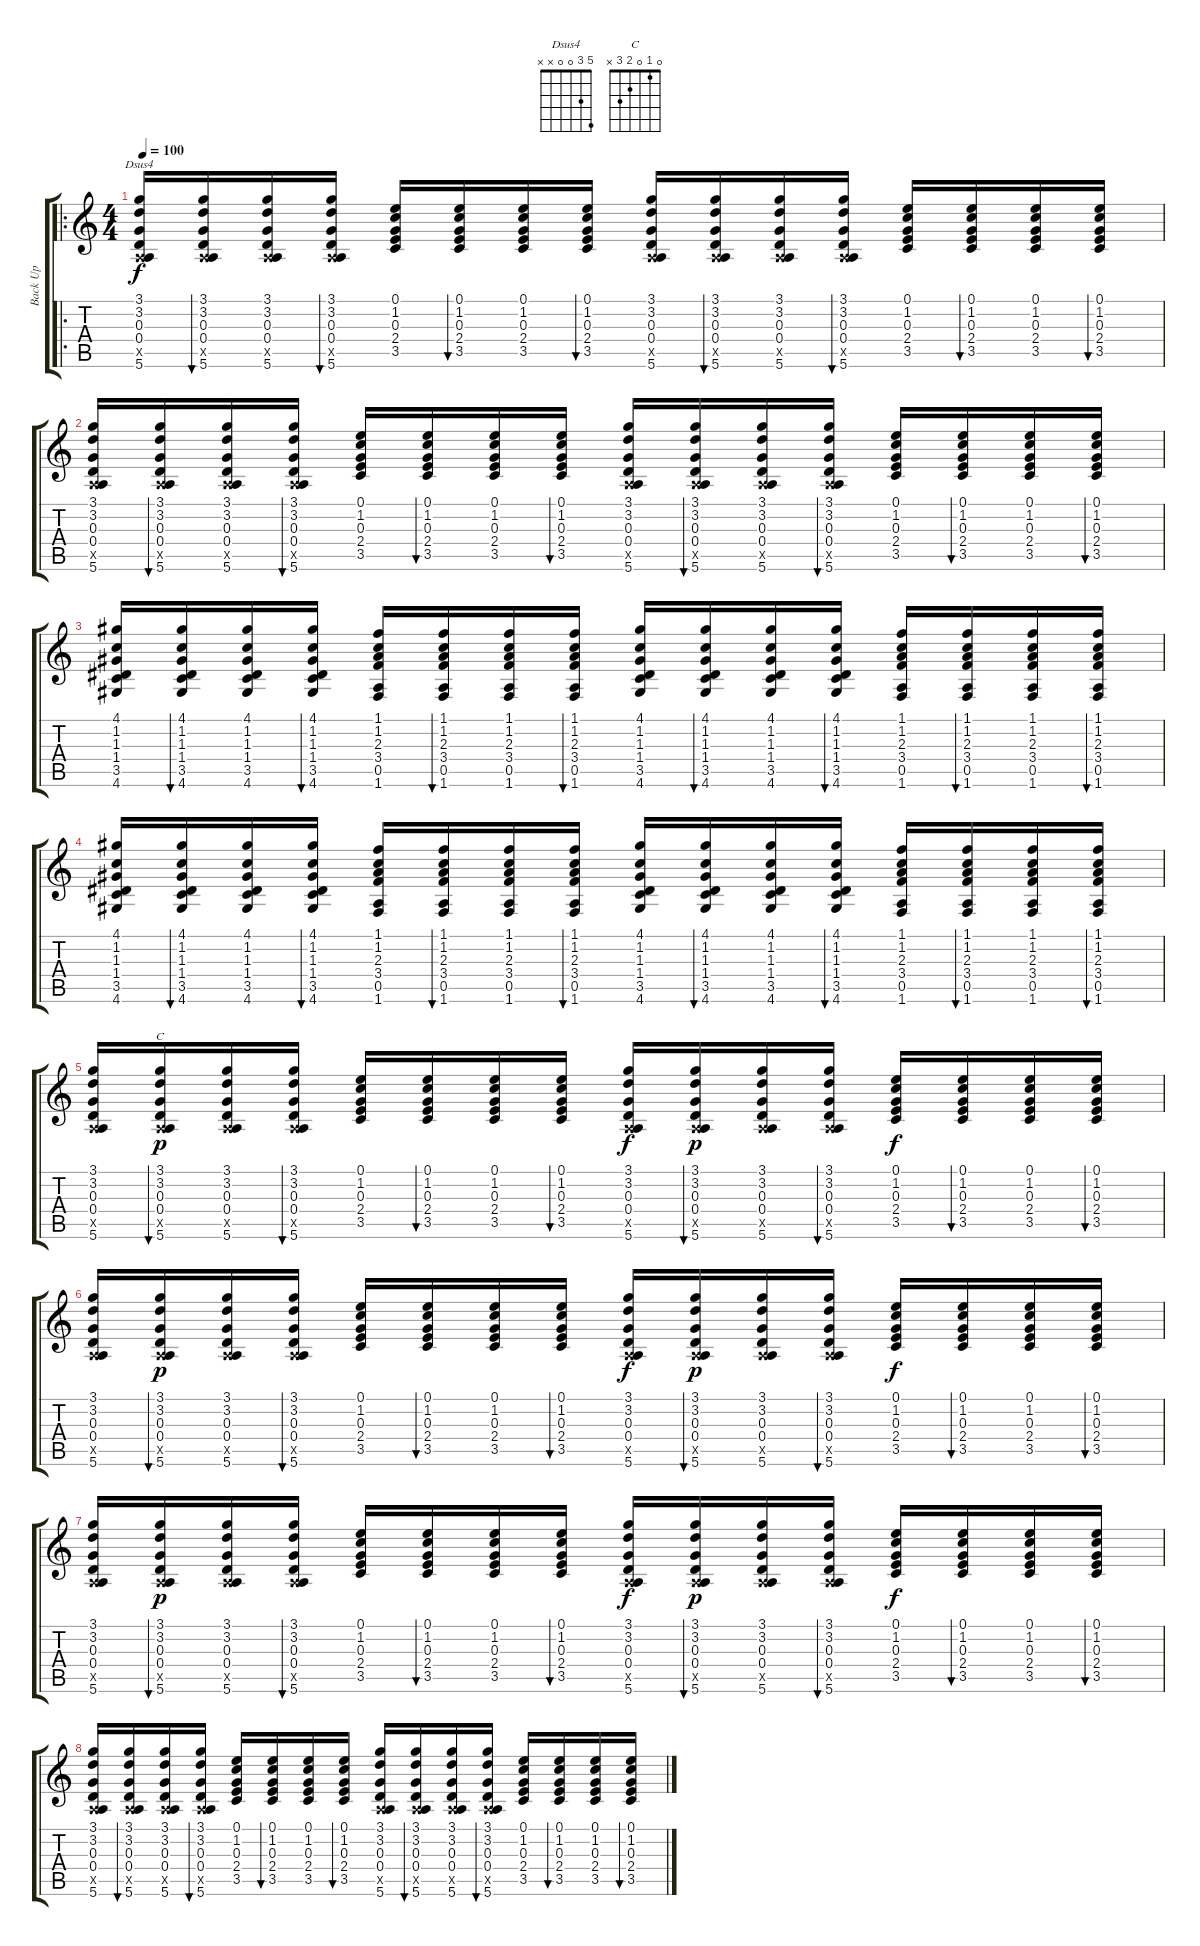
\track ("Back Up" "Back Up") {instrument acousticguitarsteel}
\staff {score tabs}
\tuning (E4 B3 G3 D3 A2 E2) {hide}
\chord ("Dsus4" 5 3 0 0 x x)
\chord ("C" 0 1 0 2 3 x)
\ro
\ts (4 4)
\tempo 100
\clef g2
\ks c
(3.1 3.2 0.3 0.4 0.5{x} 5.6).16{ch "Dsus4" dy f instrument acousticguitarsteel} (3.1 3.2 0.3 0.4 0.5{x} 5.6).16{bu 60} (3.1 3.2 0.3 0.4 0.5{x} 5.6).16 (3.1 3.2 0.3 0.4 0.5{x} 5.6).16{bu 60} (0.1 1.2 0.3 2.4 3.5).16 (0.1 1.2 0.3 2.4 3.5).16{bu 60} (0.1 1.2 0.3 2.4 3.5).16 (0.1 1.2 0.3 2.4 3.5).16{bu 60} (3.1 3.2 0.3 0.4 0.5{x} 5.6).16 (3.1 3.2 0.3 0.4 0.5{x} 5.6).16{bu 60} (3.1 3.2 0.3 0.4 0.5{x} 5.6).16 (3.1 3.2 0.3 0.4 0.5{x} 5.6).16{bu 60} (0.1 1.2 0.3 2.4 3.5).16 (0.1 1.2 0.3 2.4 3.5).16{bu 60} (0.1 1.2 0.3 2.4 3.5).16 (0.1 1.2 0.3 2.4 3.5).16{bu 60} |
(3.1 3.2 0.3 0.4 0.5{x} 5.6).16 (3.1 3.2 0.3 0.4 0.5{x} 5.6).16{bu 60} (3.1 3.2 0.3 0.4 0.5{x} 5.6).16 (3.1 3.2 0.3 0.4 0.5{x} 5.6).16{bu 60} (0.1 1.2 0.3 2.4 3.5).16 (0.1 1.2 0.3 2.4 3.5).16{bu 60} (0.1 1.2 0.3 2.4 3.5).16 (0.1 1.2 0.3 2.4 3.5).16{bu 60} (3.1 3.2 0.3 0.4 0.5{x} 5.6).16 (3.1 3.2 0.3 0.4 0.5{x} 5.6).16{bu 60} (3.1 3.2 0.3 0.4 0.5{x} 5.6).16 (3.1 3.2 0.3 0.4 0.5{x} 5.6).16{bu 60} (0.1 1.2 0.3 2.4 3.5).16 (0.1 1.2 0.3 2.4 3.5).16{bu 60} (0.1 1.2 0.3 2.4 3.5).16 (0.1 1.2 0.3 2.4 3.5).16{bu 60} |
(4.1 1.2 1.3 1.4 3.5 4.6).16 (4.1 1.2 1.3 1.4 3.5 4.6).16{bu 60} (4.1 1.2 1.3 1.4 3.5 4.6).16 (4.1 1.2 1.3 1.4 3.5 4.6).16{bu 60} (1.1 1.2 2.3 3.4 0.5 1.6).16 (1.1 1.2 2.3 3.4 0.5 1.6).16{bu 60} (1.1 1.2 2.3 3.4 0.5 1.6).16 (1.1 1.2 2.3 3.4 0.5 1.6).16{bu 60} (4.1 1.2 1.3 1.4 3.5 4.6).16 (4.1 1.2 1.3 1.4 3.5 4.6).16{bu 60} (4.1 1.2 1.3 1.4 3.5 4.6).16 (4.1 1.2 1.3 1.4 3.5 4.6).16{bu 60} (1.1 1.2 2.3 3.4 0.5 1.6).16 (1.1 1.2 2.3 3.4 0.5 1.6).16{bu 60} (1.1 1.2 2.3 3.4 0.5 1.6).16 (1.1 1.2 2.3 3.4 0.5 1.6).16{bu 60} |
(4.1 1.2 1.3 1.4 3.5 4.6).16 (4.1 1.2 1.3 1.4 3.5 4.6).16{bu 60} (4.1 1.2 1.3 1.4 3.5 4.6).16 (4.1 1.2 1.3 1.4 3.5 4.6).16{bu 60} (1.1 1.2 2.3 3.4 0.5 1.6).16 (1.1 1.2 2.3 3.4 0.5 1.6).16{bu 60} (1.1 1.2 2.3 3.4 0.5 1.6).16 (1.1 1.2 2.3 3.4 0.5 1.6).16{bu 60} (4.1 1.2 1.3 1.4 3.5 4.6).16 (4.1 1.2 1.3 1.4 3.5 4.6).16{bu 60} (4.1 1.2 1.3 1.4 3.5 4.6).16 (4.1 1.2 1.3 1.4 3.5 4.6).16{bu 60} (1.1 1.2 2.3 3.4 0.5 1.6).16 (1.1 1.2 2.3 3.4 0.5 1.6).16{bu 60} (1.1 1.2 2.3 3.4 0.5 1.6).16 (1.1 1.2 2.3 3.4 0.5 1.6).16{bu 60} |
(3.1 3.2 0.3 0.4 0.5{x} 5.6).16 (3.1 3.2 0.3 0.4 0.5{x} 5.6).16{bu 60 ch "C" dy p} (3.1 3.2 0.3 0.4 0.5{x} 5.6).16 (3.1 3.2 0.3 0.4 0.5{x} 5.6).16{bu 60} (0.1 1.2 0.3 2.4 3.5).16 (0.1 1.2 0.3 2.4 3.5).16{bu 60} (0.1 1.2 0.3 2.4 3.5).16 (0.1 1.2 0.3 2.4 3.5).16{bu 60} (3.1 3.2 0.3 0.4 0.5{x} 5.6).16{dy f} (3.1 3.2 0.3 0.4 0.5{x} 5.6).16{bu 60 dy p} (3.1 3.2 0.3 0.4 0.5{x} 5.6).16 (3.1 3.2 0.3 0.4 0.5{x} 5.6).16{bu 60} (0.1 1.2 0.3 2.4 3.5).16{dy f} (0.1 1.2 0.3 2.4 3.5).16{bu 60} (0.1 1.2 0.3 2.4 3.5).16 (0.1 1.2 0.3 2.4 3.5).16{bu 60} |
(3.1 3.2 0.3 0.4 0.5{x} 5.6).16 (3.1 3.2 0.3 0.4 0.5{x} 5.6).16{bu 60 dy p} (3.1 3.2 0.3 0.4 0.5{x} 5.6).16 (3.1 3.2 0.3 0.4 0.5{x} 5.6).16{bu 60} (0.1 1.2 0.3 2.4 3.5).16 (0.1 1.2 0.3 2.4 3.5).16{bu 60} (0.1 1.2 0.3 2.4 3.5).16 (0.1 1.2 0.3 2.4 3.5).16{bu 60} (3.1 3.2 0.3 0.4 0.5{x} 5.6).16{dy f} (3.1 3.2 0.3 0.4 0.5{x} 5.6).16{bu 60 dy p} (3.1 3.2 0.3 0.4 0.5{x} 5.6).16 (3.1 3.2 0.3 0.4 0.5{x} 5.6).16{bu 60} (0.1 1.2 0.3 2.4 3.5).16{dy f} (0.1 1.2 0.3 2.4 3.5).16{bu 60} (0.1 1.2 0.3 2.4 3.5).16 (0.1 1.2 0.3 2.4 3.5).16{bu 60} |
(3.1 3.2 0.3 0.4 0.5{x} 5.6).16 (3.1 3.2 0.3 0.4 0.5{x} 5.6).16{bu 60 dy p} (3.1 3.2 0.3 0.4 0.5{x} 5.6).16 (3.1 3.2 0.3 0.4 0.5{x} 5.6).16{bu 60} (0.1 1.2 0.3 2.4 3.5).16 (0.1 1.2 0.3 2.4 3.5).16{bu 60} (0.1 1.2 0.3 2.4 3.5).16 (0.1 1.2 0.3 2.4 3.5).16{bu 60} (3.1 3.2 0.3 0.4 0.5{x} 5.6).16{dy f} (3.1 3.2 0.3 0.4 0.5{x} 5.6).16{bu 60 dy p} (3.1 3.2 0.3 0.4 0.5{x} 5.6).16 (3.1 3.2 0.3 0.4 0.5{x} 5.6).16{bu 60} (0.1 1.2 0.3 2.4 3.5).16{dy f} (0.1 1.2 0.3 2.4 3.5).16{bu 60} (0.1 1.2 0.3 2.4 3.5).16 (0.1 1.2 0.3 2.4 3.5).16{bu 60} |
(3.1 3.2 0.3 0.4 0.5{x} 5.6).16 (3.1 3.2 0.3 0.4 0.5{x} 5.6).16{bu 60} (3.1 3.2 0.3 0.4 0.5{x} 5.6).16 (3.1 3.2 0.3 0.4 0.5{x} 5.6).16{bu 60} (0.1 1.2 0.3 2.4 3.5).16 (0.1 1.2 0.3 2.4 3.5).16{bu 60} (0.1 1.2 0.3 2.4 3.5).16 (0.1 1.2 0.3 2.4 3.5).16{bu 60} (3.1 3.2 0.3 0.4 0.5{x} 5.6).16 (3.1 3.2 0.3 0.4 0.5{x} 5.6).16{bu 60} (3.1 3.2 0.3 0.4 0.5{x} 5.6).16 (3.1 3.2 0.3 0.4 0.5{x} 5.6).16{bu 60} (0.1 1.2 0.3 2.4 3.5).16 (0.1 1.2 0.3 2.4 3.5).16{bu 60} (0.1 1.2 0.3 2.4 3.5).16 (0.1 1.2 0.3 2.4 3.5).16{bu 60}
